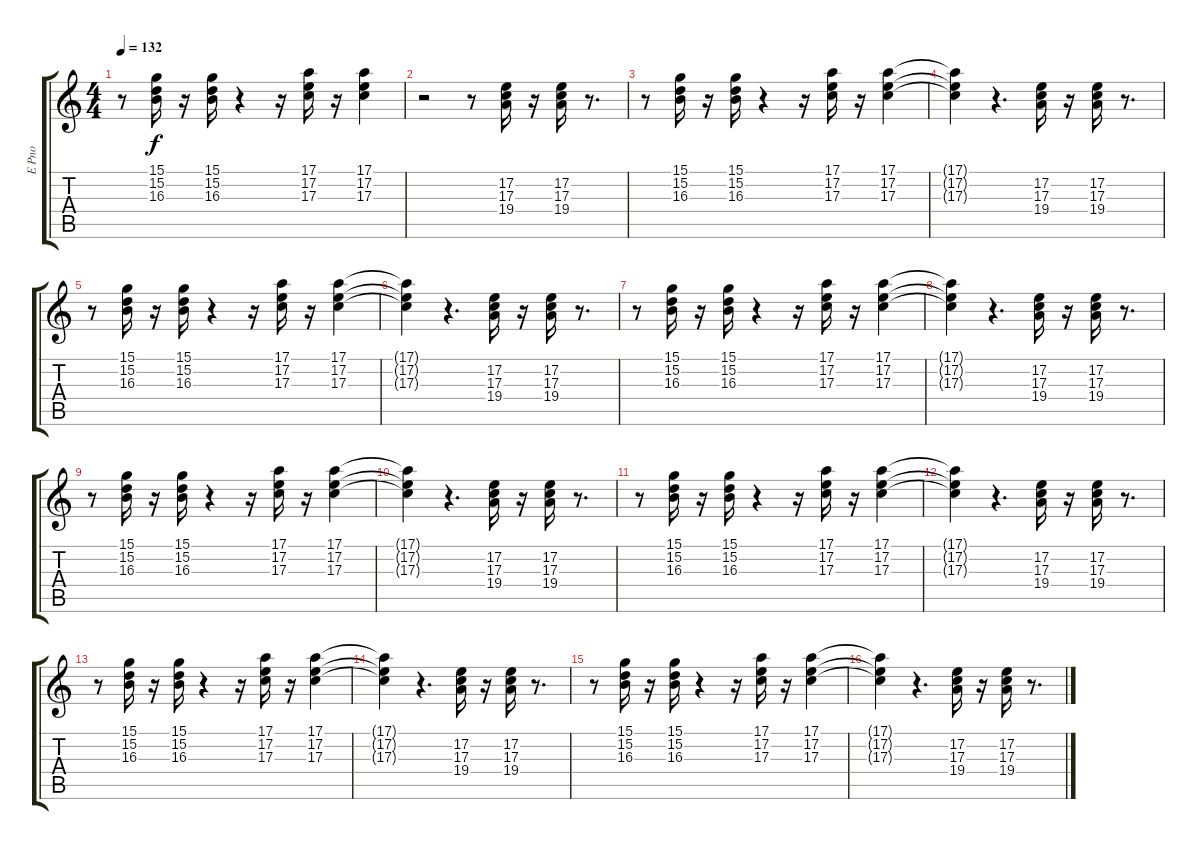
\track ("E Pno" "E Pno") {instrument honkytonkpiano}
\staff {score tabs}
\tuning (E4 B3 G3 D3 A2 E2) {hide}
\ts (4 4)
\tempo 132
\clef g2
\ks c
r.8{dy f} (15.1 15.2 16.3).16 r.16 (15.1 15.2 16.3).16 r.4 r.16 (17.1 17.2 17.3).16 r.16 (17.1 17.2 17.3).4 |
r.2 r.8 (17.2 17.3 19.4).16 r.16 (17.2 17.3 19.4).16 r.8{d} |
r.8 (15.1 15.2 16.3).16 r.16 (15.1 15.2 16.3).16 r.4 r.16 (17.1 17.2 17.3).16 r.16 (17.1 17.2 17.3).4 |
(17.1{t} 17.2{t} 17.3{t}).4 r.4{d} (17.2 17.3 19.4).16 r.16 (17.2 17.3 19.4).16 r.8{d} |
r.8 (15.1 15.2 16.3).16 r.16 (15.1 15.2 16.3).16 r.4 r.16 (17.1 17.2 17.3).16 r.16 (17.1 17.2 17.3).4 |
(17.1{t} 17.2{t} 17.3{t}).4 r.4{d} (17.2 17.3 19.4).16 r.16 (17.2 17.3 19.4).16 r.8{d} |
r.8 (15.1 15.2 16.3).16 r.16 (15.1 15.2 16.3).16 r.4 r.16 (17.1 17.2 17.3).16 r.16 (17.1 17.2 17.3).4 |
(17.1{t} 17.2{t} 17.3{t}).4 r.4{d} (17.2 17.3 19.4).16 r.16 (17.2 17.3 19.4).16 r.8{d} |
r.8 (15.1 15.2 16.3).16 r.16 (15.1 15.2 16.3).16 r.4 r.16 (17.1 17.2 17.3).16 r.16 (17.1 17.2 17.3).4 |
(17.1{t} 17.2{t} 17.3{t}).4 r.4{d} (17.2 17.3 19.4).16 r.16 (17.2 17.3 19.4).16 r.8{d} |
r.8 (15.1 15.2 16.3).16 r.16 (15.1 15.2 16.3).16 r.4 r.16 (17.1 17.2 17.3).16 r.16 (17.1 17.2 17.3).4 |
(17.1{t} 17.2{t} 17.3{t}).4 r.4{d} (17.2 17.3 19.4).16 r.16 (17.2 17.3 19.4).16 r.8{d} |
r.8 (15.1 15.2 16.3).16 r.16 (15.1 15.2 16.3).16 r.4 r.16 (17.1 17.2 17.3).16 r.16 (17.1 17.2 17.3).4 |
(17.1{t} 17.2{t} 17.3{t}).4 r.4{d} (17.2 17.3 19.4).16 r.16 (17.2 17.3 19.4).16 r.8{d} |
r.8 (15.1 15.2 16.3).16 r.16 (15.1 15.2 16.3).16 r.4 r.16 (17.1 17.2 17.3).16 r.16 (17.1 17.2 17.3).4 |
(17.1{t} 17.2{t} 17.3{t}).4 r.4{d} (17.2 17.3 19.4).16 r.16 (17.2 17.3 19.4).16 r.8{d}
